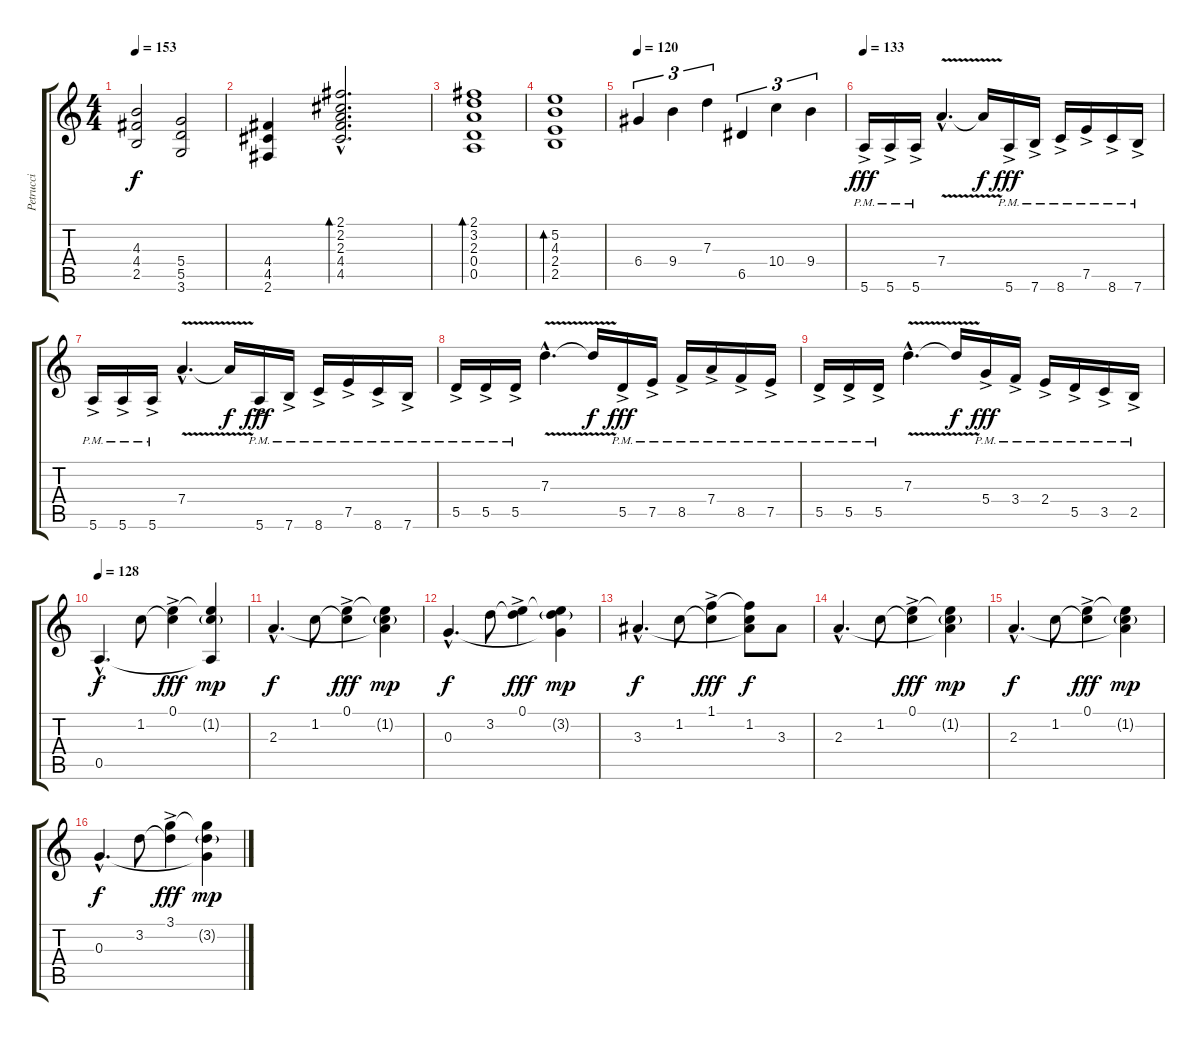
\track ("Petrucci" "Petrucci") {instrument overdrivenguitar}
\staff {score tabs}
\tuning (E4 B3 G3 D3 A2 E2) {hide}
\ts (4 4)
\tempo 153
\clef g2
\ks c
(4.3 4.4 2.5).2{dy f} (5.4 5.5 3.6).2 |
(4.4 4.5 2.6).4 (2.1{hac} 2.2{hac} 2.3{hac} 4.4{hac} 4.5{hac}).2{d bd 120} |
(2.1 3.2 2.3 0.4 0.5).1{bd 120} |
(5.2 4.3 2.4 2.5).1{bd 120} |
\tempo 120
6.4.4{tu (3 2)} 9.4.4{tu (3 2)} 7.3.4{tu (3 2)} 6.5.4{tu (3 2)} 10.4.4{tu (3 2)} 9.4.4{tu (3 2)} |
\tempo 133
5.6{ac pm}.16{dy fff} 5.6{ac pm}.16 5.6{ac pm}.16 7.4{v hac}.4{d} 7.4{t}.16{dy f} 5.6{ac pm}.16{dy fff} 7.6{ac pm}.16 8.6{ac pm}.16 7.5{ac pm}.16 8.6{ac pm}.16 7.6{ac pm}.16 |
5.6{ac pm}.16 5.6{ac pm}.16 5.6{ac pm}.16 7.4{v hac}.4{d} 7.4{t}.16{dy f} 5.6{ac pm}.16{dy fff} 7.6{ac pm}.16 8.6{ac pm}.16 7.5{ac pm}.16 8.6{ac pm}.16 7.6{ac pm}.16 |
5.5{ac pm}.16 5.5{ac pm}.16 5.5{ac pm}.16 7.3{v hac}.4{d} 7.3{t}.16{dy f} 5.5{ac pm}.16{dy fff} 7.5{ac pm}.16 8.5{ac pm}.16 7.4{ac pm}.16 8.5{ac pm}.16 7.5{ac pm}.16 |
5.5{ac pm}.16 5.5{ac pm}.16 5.5{ac pm}.16 7.3{v hac}.4{d} 7.3{t}.16{dy f} 5.4{ac pm}.16{dy fff} 3.4{ac pm}.16 2.4{ac pm}.16 5.5{ac pm}.16 3.5{ac pm}.16 2.5{ac pm}.16 |
\tempo 128
0.5{hac}.4{d dy f instrument electricguitarclean} 1.2.8 (0.1{ac} 1.2{t}).4{dy fff} (0.1{t} 1.2{g} 0.5{t}).4{dy mp} |
2.3{hac}.4{d dy f} 1.2.8 (0.1{ac} 1.2{t}).4{dy fff} (0.1{t} 1.2{g} 2.3{t}).4{dy mp} |
0.3{hac}.4{d dy f} 3.2.8 (0.1{ac} 3.2{t}).4{dy fff} (0.1{t} 3.2{g} 0.3{t}).4{dy mp} |
3.3{hac}.4{d dy f} 1.2.8 (1.1{ac} 1.2{t}).4{dy fff} (1.1{t} 1.2 3.3{t}).8{dy f} 3.3.8 |
2.3{hac}.4{d} 1.2.8 (0.1{ac} 1.2{t}).4{dy fff} (0.1{t} 1.2{g} 2.3{t}).4{dy mp} |
2.3{hac}.4{d dy f} 1.2.8 (0.1{ac} 1.2{t}).4{dy fff} (0.1{t} 1.2{g} 2.3{t}).4{dy mp} |
0.3{hac}.4{d dy f} 3.2.8 (3.1{ac} 3.2{t}).4{dy fff} (3.1{t} 3.2{g} 0.3{t}).4{dy mp}
